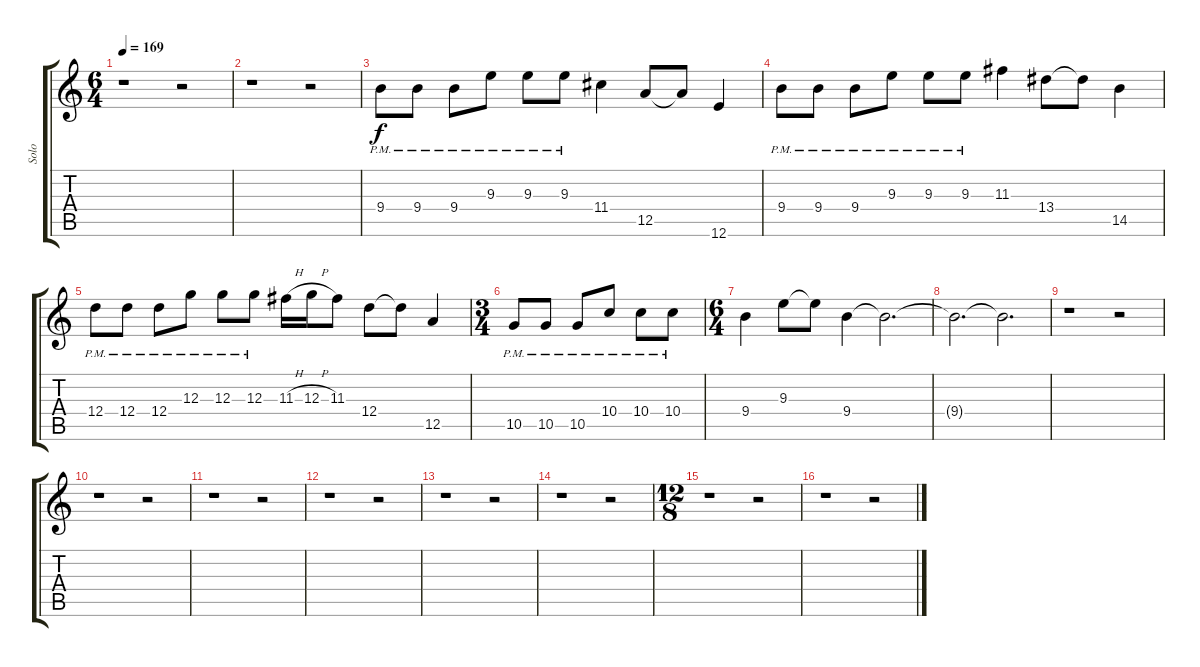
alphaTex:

\track ("Solo" "Solo") {instrument distortionguitar}
\staff {score tabs}
\tuning (E4 B3 G3 D3 A2 E2) {hide}
\ts (6 4)
\tempo 169
\clef g2
\ks c
r.1{dy f instrument distortionguitar} r.2 |
r.1 r.2 |
9.4{pm}.8{balance 12} 9.4{pm}.8 9.4{pm}.8 9.3{pm}.8 9.3{pm}.8 9.3{pm}.8 11.4.4 12.5.8 12.5{t}.8 12.6.4 |
9.4{pm}.8 9.4{pm}.8 9.4{pm}.8 9.3{pm}.8 9.3{pm}.8 9.3{pm}.8 11.3.4 13.4.8 13.4{t}.8 14.5.4 |
12.4{pm}.8 12.4{pm}.8 12.4{pm}.8 12.3{pm}.8 12.3{pm}.8 12.3{pm}.8 11.3{h}.16 12.3{h}.16 11.3.8 12.4.8 12.4{t}.8 12.5.4 |
\ts (3 4)
10.5{pm}.8 10.5{pm}.8 10.5{pm}.8 10.4{pm}.8 10.4{pm}.8 10.4{pm}.8 |
\ts (6 4)
9.4.4 9.3.8 9.3{t}.8 9.4.4 9.4{t}.2{d} |
9.4{t}.2{d} 9.4{t}.2{d} |
r.1 r.2 |
r.1 r.2 |
r.1 r.2 |
r.1 r.2 |
r.1 r.2 |
r.1 r.2 |
\ts (12 8)
r.1 r.2 |
r.1 r.2
